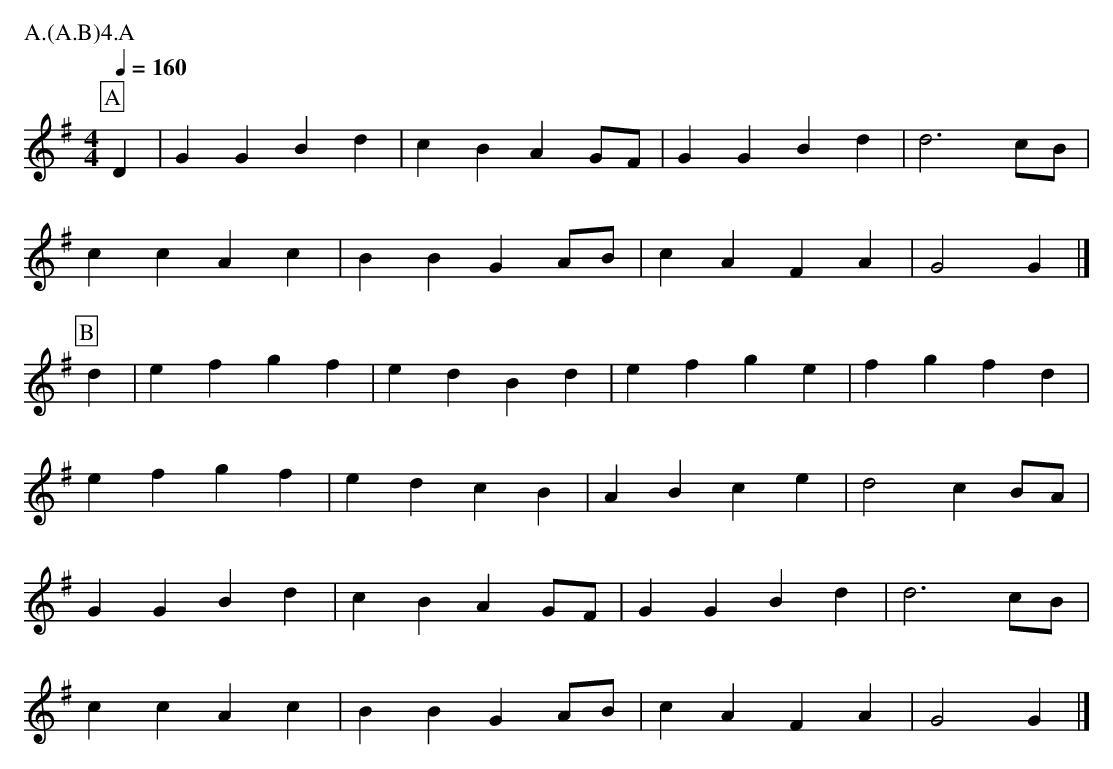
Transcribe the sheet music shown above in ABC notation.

X:1
T:Nutting Girl Stanton Harcourt
M:4/4
L:1/4
Q:1/4=160
P:A.(A.B)4.A
K:G
P:A
D|\
GGBd|cBAG/F/|GGBd|d3c/B/ |
ccAc|BBGA/B/|cAFA|G2G   |]
P:B
d|\
efgf|edBd   |efge|fgfd   |
efgf|edcB   |ABce|d2cB/A/|
GGBd|cBAG/F/|GGBd|d3c/B/ |
ccAc|BBGA/B/|cAFA|G2G   |]
